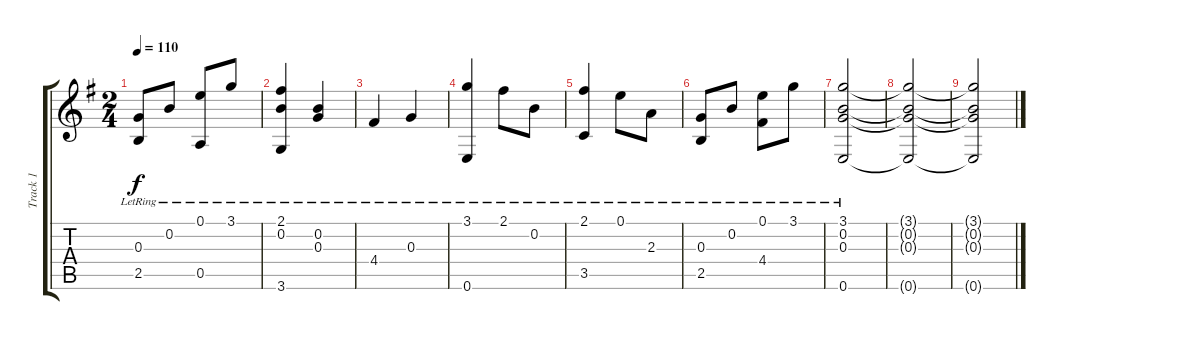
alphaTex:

\track ("Track 1" "Track 1") {instrument acousticguitarnylon}
\staff {score tabs}
\tuning (E4 B3 G3 D3 A2 E2) {hide}
\ts (2 4)
\tempo 110
\clef g2
\ks g
(0.3{lr} 2.5{lr}).8{dy f} 0.2{lr}.8 (0.1{lr} 0.5{lr}).8 3.1{lr}.8 |
(2.1{lr} 0.2{lr} 3.6{lr}).4 (0.2{lr} 0.3{lr}).4 |
4.4{lr}.4 0.3{lr}.4 |
(3.1{lr} 0.6{lr}).4 2.1{lr}.8 0.2{lr}.8 |
(2.1{lr} 3.5{lr}).4 0.1{lr}.8 2.3{lr}.8 |
(0.3{lr} 2.5{lr}).8 0.2{lr}.8 (0.1{lr} 4.4{lr}).8 3.1{lr}.8 |
(3.1{lr} 0.2{lr} 0.3{lr} 0.6{lr}).2 |
(3.1{t} 0.2{t} 0.3{t} 0.6{t}).2 |
(3.1{t} 0.2{t} 0.3{t} 0.6{t}).2
